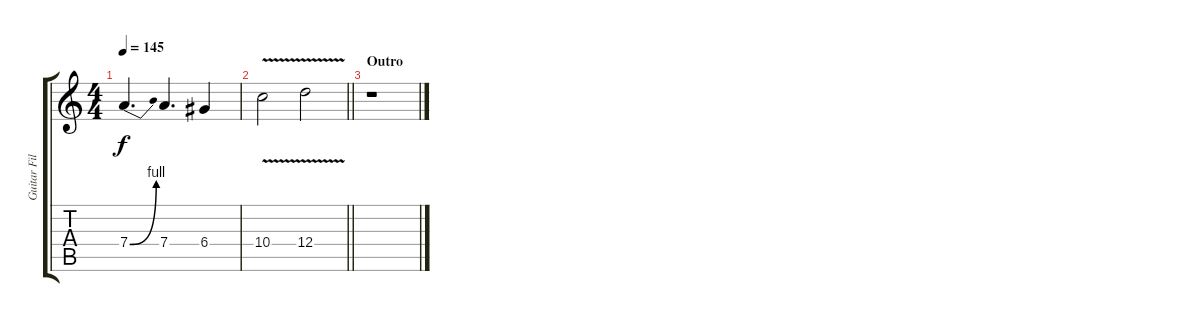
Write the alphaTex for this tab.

\track ("Guitar Fill" "Guitar Fil") {instrument distortionguitar}
\staff {score tabs}
\tuning (E4 B3 G3 D3 A2 E2) {hide}
\ts (4 4)
\tempo 145
\clef g2
\ks c
7.4{be (bend 0 0 60 4)}.4{d dy f} 7.4.4{d} 6.4.4 |
\barLineRight lightlight
10.4{v}.2 12.4{v}.2 |
\section ("" "Outro")
r.1
